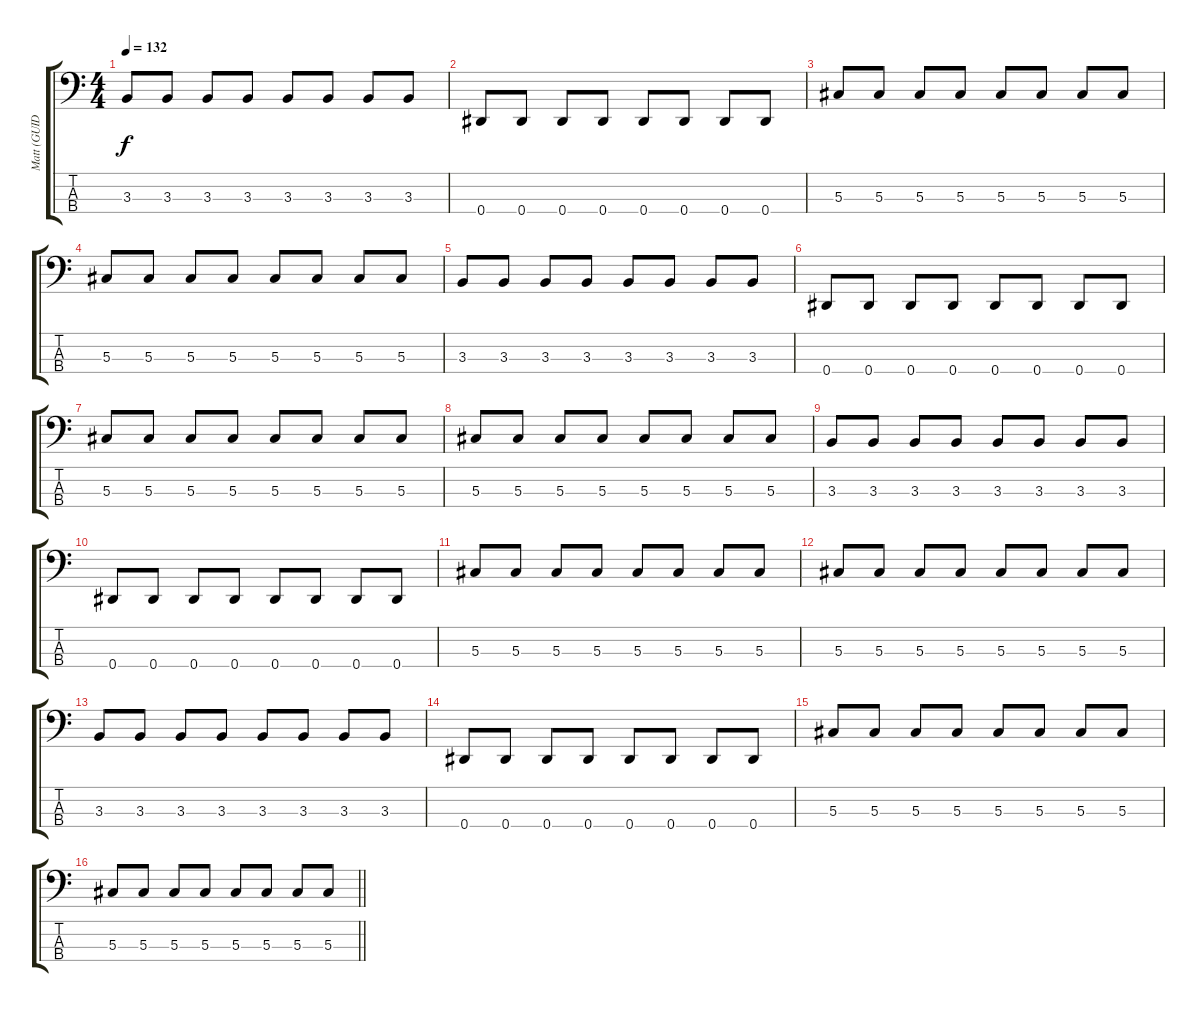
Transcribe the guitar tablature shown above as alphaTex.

\track ("Matt (GUIDE ONLY)" "Matt (GUID") {instrument electricbassfinger}
\staff {score tabs}
\tuning (Gb2 Db2 Ab1 Eb1) {hide}
\ts (4 4)
\section ("" "")
\tempo 132
\clef f4
\ks c
3.3.8{dy f} 3.3.8 3.3.8 3.3.8 3.3.8 3.3.8 3.3.8 3.3.8 |
0.4.8 0.4.8 0.4.8 0.4.8 0.4.8 0.4.8 0.4.8 0.4.8 |
5.3.8 5.3.8 5.3.8 5.3.8 5.3.8 5.3.8 5.3.8 5.3.8 |
5.3.8 5.3.8 5.3.8 5.3.8 5.3.8 5.3.8 5.3.8 5.3.8 |
3.3.8 3.3.8 3.3.8 3.3.8 3.3.8 3.3.8 3.3.8 3.3.8 |
0.4.8 0.4.8 0.4.8 0.4.8 0.4.8 0.4.8 0.4.8 0.4.8 |
5.3.8 5.3.8 5.3.8 5.3.8 5.3.8 5.3.8 5.3.8 5.3.8 |
5.3.8 5.3.8 5.3.8 5.3.8 5.3.8 5.3.8 5.3.8 5.3.8 |
3.3.8 3.3.8 3.3.8 3.3.8 3.3.8 3.3.8 3.3.8 3.3.8 |
0.4.8 0.4.8 0.4.8 0.4.8 0.4.8 0.4.8 0.4.8 0.4.8 |
5.3.8 5.3.8 5.3.8 5.3.8 5.3.8 5.3.8 5.3.8 5.3.8 |
5.3.8 5.3.8 5.3.8 5.3.8 5.3.8 5.3.8 5.3.8 5.3.8 |
3.3.8 3.3.8 3.3.8 3.3.8 3.3.8 3.3.8 3.3.8 3.3.8 |
0.4.8 0.4.8 0.4.8 0.4.8 0.4.8 0.4.8 0.4.8 0.4.8 |
5.3.8 5.3.8 5.3.8 5.3.8 5.3.8 5.3.8 5.3.8 5.3.8 |
\barLineRight lightlight
5.3.8 5.3.8 5.3.8 5.3.8 5.3.8 5.3.8 5.3.8 5.3.8
